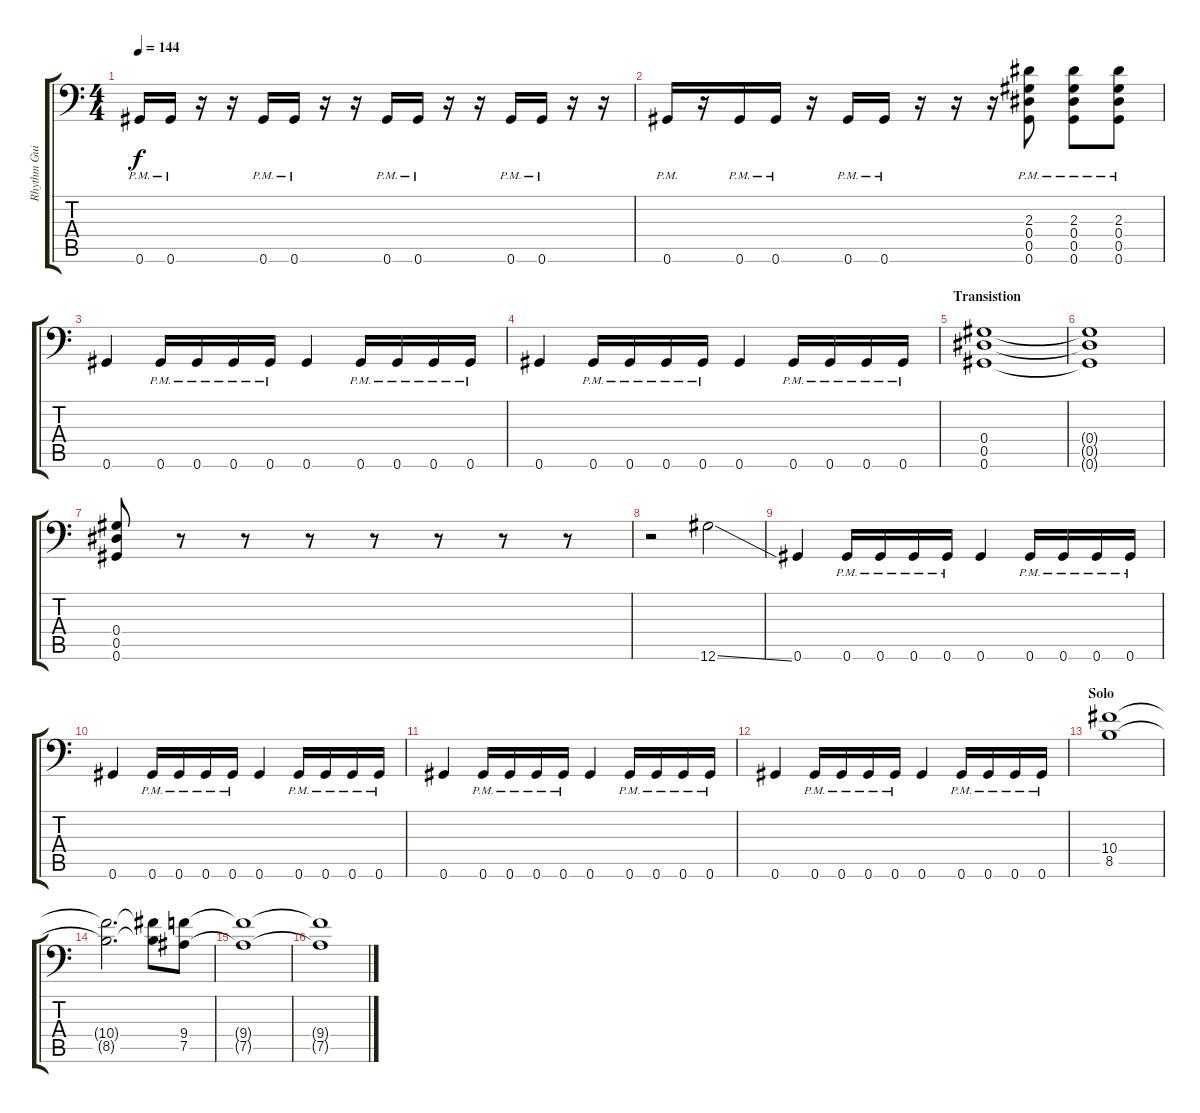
\track ("Rhythm Guitar 1" "Rhythm Gui") {instrument distortionguitar}
\staff {score tabs}
\tuning (Bb3 F3 Db3 Ab2 Eb2 Ab1) {hide}
\ts (4 4)
\tempo 144
\clef f4
\ks c
0.6{pm}.16{dy f} 0.6{pm}.16 r.16 r.16 0.6{pm}.16 0.6{pm}.16 r.16 r.16 0.6{pm}.16 0.6{pm}.16 r.16 r.16 0.6{pm}.16 0.6{pm}.16 r.16 r.16 |
0.6{pm}.16 r.16 0.6{pm}.16 0.6{pm}.16 r.16 0.6{pm}.16 0.6{pm}.16 r.16 r.16 r.16 (2.3{pm} 0.4{pm} 0.5{pm} 0.6{pm}).8 (2.3{pm} 0.4{pm} 0.5{pm} 0.6{pm}).8 (2.3{pm} 0.4{pm} 0.5{pm} 0.6{pm}).8 |
0.6.4 0.6{pm}.16 0.6{pm}.16 0.6{pm}.16 0.6{pm}.16 0.6.4 0.6{pm}.16 0.6{pm}.16 0.6{pm}.16 0.6{pm}.16 |
0.6.4 0.6{pm}.16 0.6{pm}.16 0.6{pm}.16 0.6{pm}.16 0.6.4 0.6{pm}.16 0.6{pm}.16 0.6{pm}.16 0.6{pm}.16 |
\section ("" "Transistion")
(0.4 0.5 0.6).1 |
(0.4{t} 0.5{t} 0.6{t}).1 |
(0.4 0.5 0.6).8 r.8 r.8 r.8 r.8 r.8 r.8 r.8 |
r.2 12.6{ss}.2 |
0.6.4 0.6{pm}.16 0.6{pm}.16 0.6{pm}.16 0.6{pm}.16 0.6.4 0.6{pm}.16 0.6{pm}.16 0.6{pm}.16 0.6{pm}.16 |
0.6.4 0.6{pm}.16 0.6{pm}.16 0.6{pm}.16 0.6{pm}.16 0.6.4 0.6{pm}.16 0.6{pm}.16 0.6{pm}.16 0.6{pm}.16 |
0.6.4 0.6{pm}.16 0.6{pm}.16 0.6{pm}.16 0.6{pm}.16 0.6.4 0.6{pm}.16 0.6{pm}.16 0.6{pm}.16 0.6{pm}.16 |
0.6.4 0.6{pm}.16 0.6{pm}.16 0.6{pm}.16 0.6{pm}.16 0.6.4 0.6{pm}.16 0.6{pm}.16 0.6{pm}.16 0.6{pm}.16 |
\section ("" "Solo")
(10.4 8.5).1 |
(10.4{t} 8.5{t}).2{d} (10.4{t} 8.5{t}).8 (9.4 7.5).8 |
(9.4{t} 7.5{t}).1 |
(9.4{t} 7.5{t}).1
